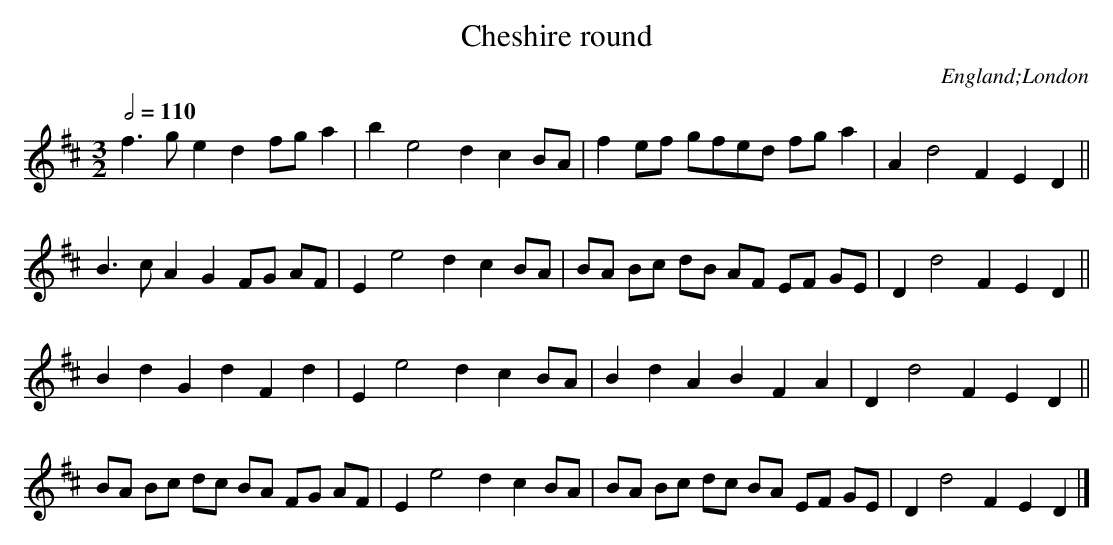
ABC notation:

X:1
T:Cheshire round
O:England;London
Q:1/2=110
M:3/2
L:1/4
K:D
f>gedf/g/a | be2dcB/A/ | fe/f/ g/f/e/d/ f/g/a | Ad2FED ||
B>cAGF/G/ A/F/ | Ee2dcB/A/ | B/A/ B/c/ d/B/ A/F/ E/F/ G/E/ | Dd2FED ||
BdGdFd | Ee2dcB/A/ | BdABFA | Dd2FED ||
B/A/ B/c/ d/c/ B/A/ F/G/ A/F/ | Ee2dc B/A/ |\
B/A/ B/c/ d/c/ B/A/ E/F/ G/E/ | Dd2FED |]
